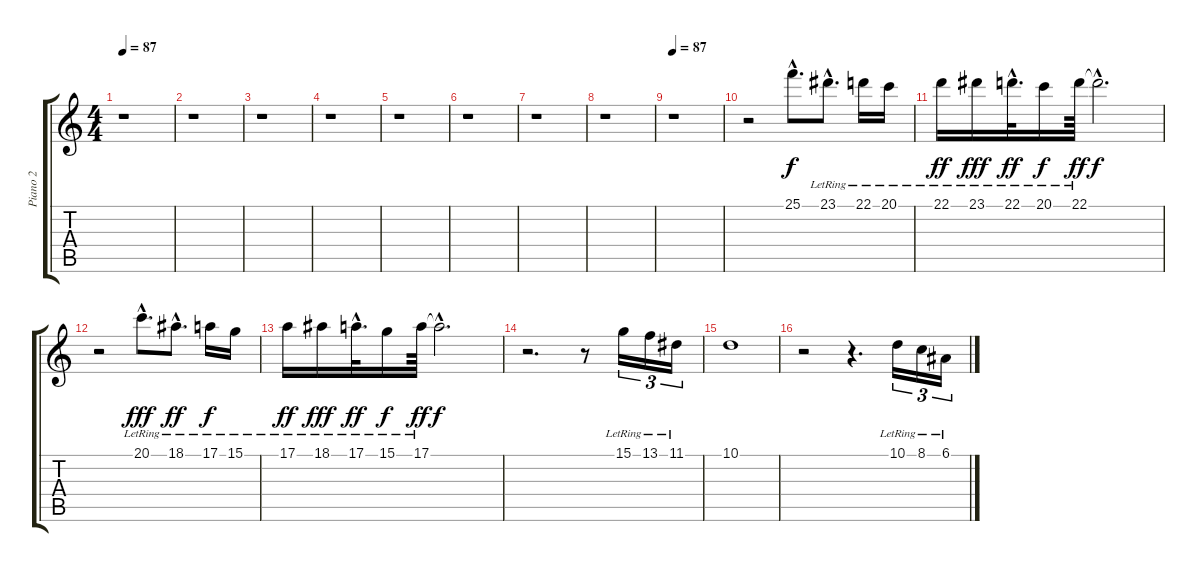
\track ("Piano 2" "Piano 2") {instrument acousticgrandpiano}
\staff {score tabs}
\tuning (E4 B3 G3 D3 A2 E2) {hide}
\ts (4 4)
\tempo 87
\clef g2
\ks c
r.1{dy f} |
r.1 |
r.1 |
r.1 |
r.1 |
r.1 |
r.1 |
r.1 |
\tempo 87
r.1 |
r.2 25.1{hac}.8{d} 23.1{hac lr}.8{d} 22.1{lr}.16 20.1{lr}.16 |
22.1{lr}.16{dy ff} 23.1{lr}.16{dy fff} 22.1{hac lr}.32{d dy ff} 20.1{lr}.16{dy f} 22.1{lr}.64{dy ff} 22.1{hac t}.2{d dy f} |
r.2 20.1{hac lr}.8{d dy fff} 18.1{hac lr}.8{d dy ff} 17.1{lr}.16{dy f} 15.1{lr}.16 |
17.1{lr}.16{dy ff} 18.1{lr}.16{dy fff} 17.1{hac lr}.32{d dy ff} 15.1{lr}.16{dy f} 17.1{lr}.64{dy ff} 17.1{hac t}.2{d dy f} |
r.2{d} r.8 15.1{lr}.16{tu (3 2)} 13.1{lr}.16{tu (3 2)} 11.1{lr}.16{tu (3 2)} |
10.1.1 |
r.2 r.4{d} 10.1{lr}.16{tu (3 2)} 8.1{lr}.16{tu (3 2)} 6.1{lr}.16{tu (3 2)}
